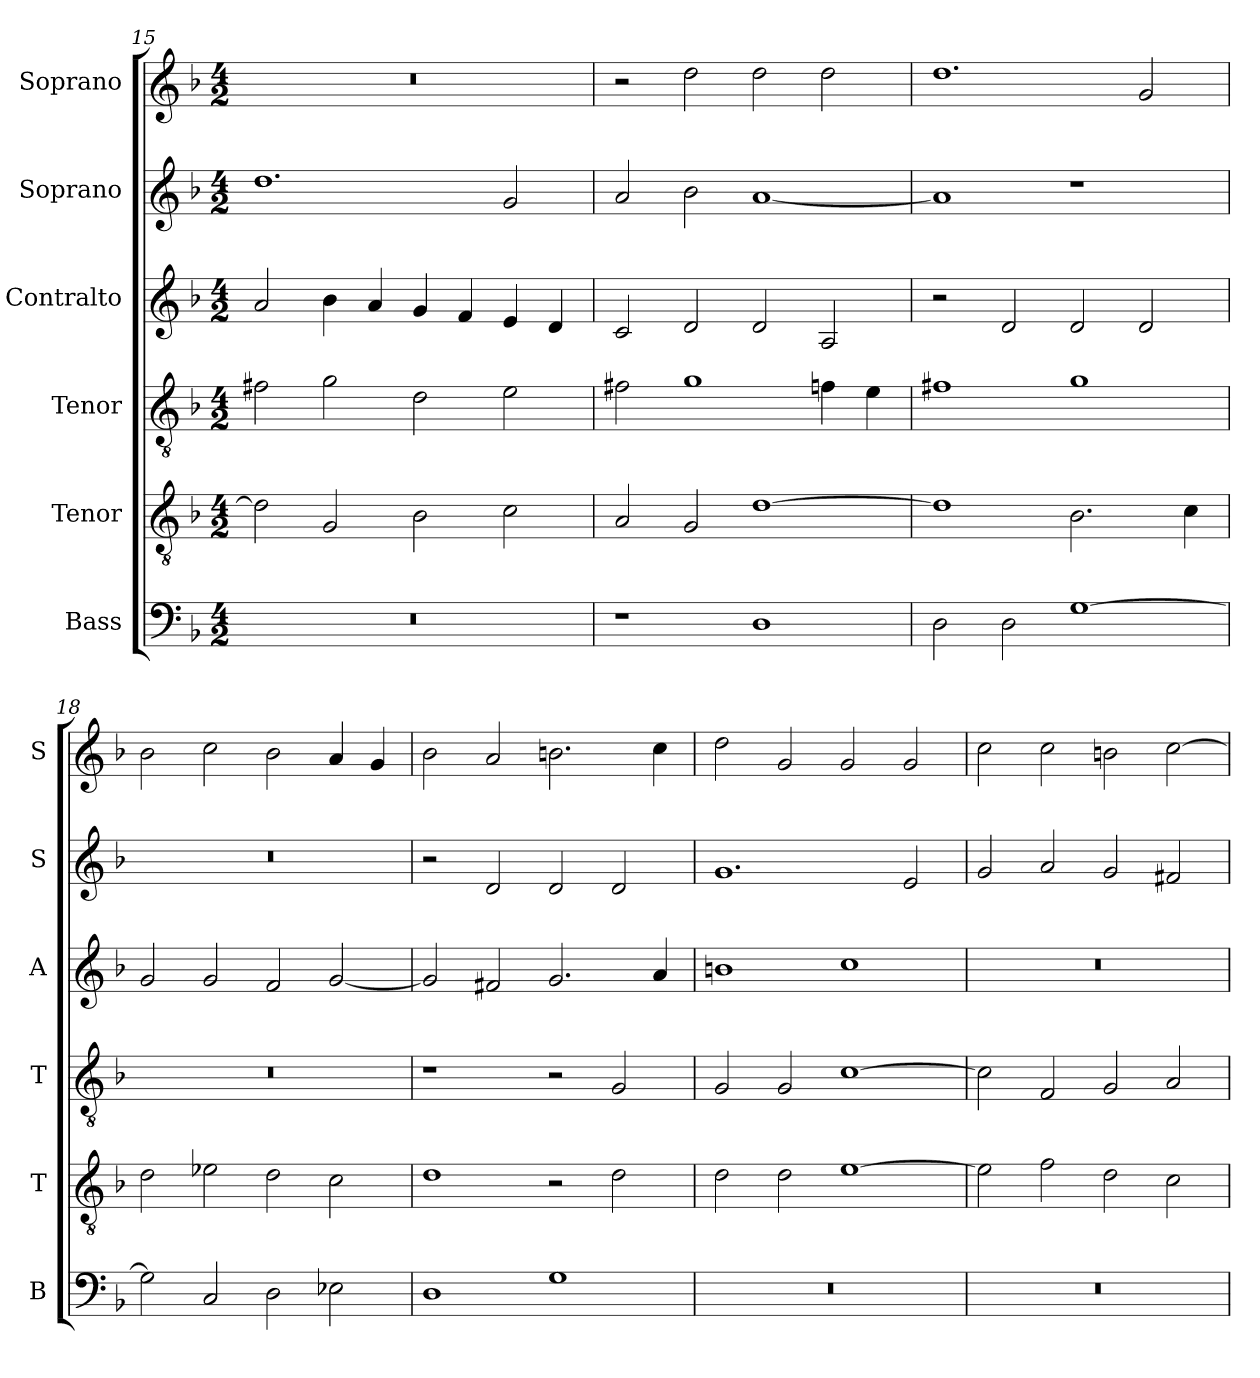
**kern	**kern	**kern	**kern	**kern	**kern
*part6	*part5	*part4	*part3	*part2	*part1
*staff6	*staff5	*staff4	*staff3	*staff2	*staff1
*I"Bass	*I"Tenor	*I"Tenor	*I"Contralto	*I"Soprano	*I"Soprano
*I'B	*I'T	*I'T	*I'A	*I'S	*I'S
*clefF4	*clefGv2	*clefGv2	*clefG2	*clefG2	*clefG2
*k[b-]	*k[b-]	*k[b-]	*k[b-]	*k[b-]	*k[b-]
*G:dor	*G:dor	*G:dor	*G:dor	*G:dor	*G:dor
*M4/2	*M4/2	*M4/2	*M4/2	*M4/2	*M4/2
=15	=15	=15	=15	=15	=15
0r	2d]	2f#X	2a	1.dd	0r
.	2G	2g	4b-	.	.
.	.	.	4a	.	.
.	2B-	2d	4g	.	.
.	.	.	4f	.	.
.	2c	2e	4e	2g	.
.	.	.	4d	.	.
=16	=16	=16	=16	=16	=16
1r	2A	2f#X	2c	2a	2r
.	2G	1g	2d	2b-	2dd
1D	[1d	.	2d	[1a	2dd
.	.	4fn	2A	.	2dd
.	.	4e	.	.	.
=17	=17	=17	=17	=17	=17
2D	1d]	1f#X	2r	1a]	1.dd
2D	.	.	2d	.	.
[1G	2.B-	1g	2d	1r	.
.	.	.	2d	.	2g
.	4c	.	.	.	.
=18	=18	=18	=18	=18	=18
2G]	2d	0r	2g	0r	2b-
2C	2e-X	.	2g	.	2cc
2D	2d	.	2f	.	2b-
2E-X	2c	.	[2g	.	4a
.	.	.	.	.	4g
=19	=19	=19	=19	=19	=19
1D	1d	1r	2g]	2r	2b-
.	.	.	2f#X	2d	2a
1G	2r	2r	2.g	2d	2.bn
.	2d	2G	.	2d	.
.	.	.	4a	.	4cc
=20	=20	=20	=20	=20	=20
0r	2d	2G	1bn	1.g	2dd
.	2d	2G	.	.	2g
.	[1e	[1c	1cc	.	2g
.	.	.	.	2e	2g
=21	=21	=21	=21	=21	=21
0r	2e]	2c]	0r	2g	2cc
.	2f	2F	.	2a	2cc
.	2d	2G	.	2g	2bn
.	2c	2A	.	2f#X	[2cc
=	=	=	=	=	=
*-	*-	*-	*-	*-	*-
